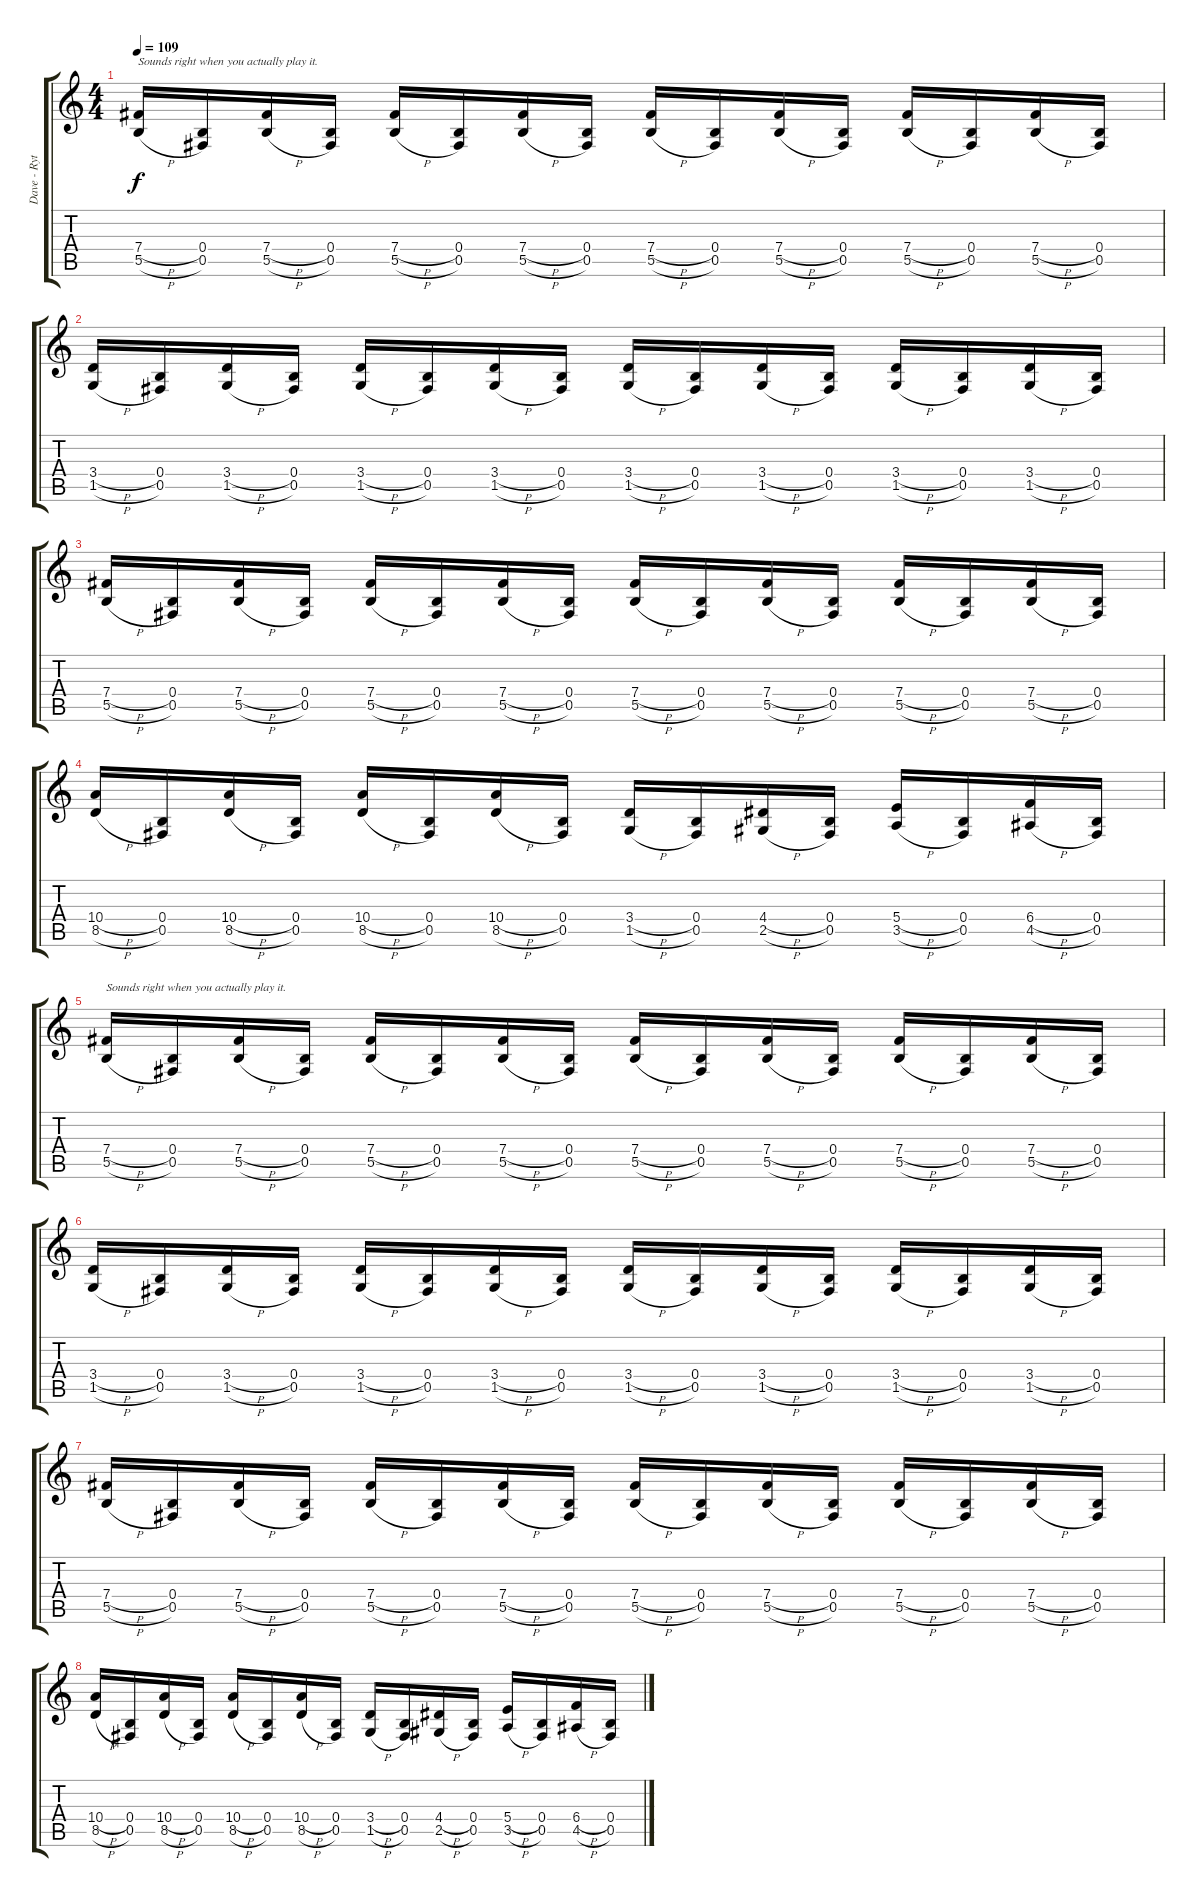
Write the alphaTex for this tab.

\track ("Dave - Rythm" "Dave - Ryt") {instrument distortionguitar}
\staff {score tabs}
\tuning (Db4 Ab3 E3 B2 Gb2 B1) {hide}
\ts (4 4)
\tempo 109
\clef g2
\ks c
(7.4{h} 5.5{h}).16{txt "Sounds right when you actually play it. " dy f} (0.4 0.5).16 (7.4{h} 5.5{h}).16 (0.4 0.5).16 (7.4{h} 5.5{h}).16 (0.4 0.5).16 (7.4{h} 5.5{h}).16 (0.4 0.5).16 (7.4{h} 5.5{h}).16 (0.4 0.5).16 (7.4{h} 5.5{h}).16 (0.4 0.5).16 (7.4{h} 5.5{h}).16 (0.4 0.5).16 (7.4{h} 5.5{h}).16 (0.4 0.5).16 |
(3.4{h} 1.5{h}).16 (0.4 0.5).16 (3.4{h} 1.5{h}).16 (0.4 0.5).16 (3.4{h} 1.5{h}).16 (0.4 0.5).16 (3.4{h} 1.5{h}).16 (0.4 0.5).16 (3.4{h} 1.5{h}).16 (0.4 0.5).16 (3.4{h} 1.5{h}).16 (0.4 0.5).16 (3.4{h} 1.5{h}).16 (0.4 0.5).16 (3.4{h} 1.5{h}).16 (0.4 0.5).16 |
(7.4{h} 5.5{h}).16 (0.4 0.5).16 (7.4{h} 5.5{h}).16 (0.4 0.5).16 (7.4{h} 5.5{h}).16 (0.4 0.5).16 (7.4{h} 5.5{h}).16 (0.4 0.5).16 (7.4{h} 5.5{h}).16 (0.4 0.5).16 (7.4{h} 5.5{h}).16 (0.4 0.5).16 (7.4{h} 5.5{h}).16 (0.4 0.5).16 (7.4{h} 5.5{h}).16 (0.4 0.5).16 |
(10.4{h} 8.5{h}).16 (0.4 0.5).16 (10.4{h} 8.5{h}).16 (0.4 0.5).16 (10.4{h} 8.5{h}).16 (0.4 0.5).16 (10.4{h} 8.5{h}).16 (0.4 0.5).16 (3.4{h} 1.5{h}).16 (0.4 0.5).16 (4.4{h} 2.5{h}).16 (0.4 0.5).16 (5.4{h} 3.5{h}).16 (0.4 0.5).16 (6.4{h} 4.5{h}).16 (0.4 0.5).16 |
(7.4{h} 5.5{h}).16{txt "Sounds right when you actually play it. "} (0.4 0.5).16 (7.4{h} 5.5{h}).16 (0.4 0.5).16 (7.4{h} 5.5{h}).16 (0.4 0.5).16 (7.4{h} 5.5{h}).16 (0.4 0.5).16 (7.4{h} 5.5{h}).16 (0.4 0.5).16 (7.4{h} 5.5{h}).16 (0.4 0.5).16 (7.4{h} 5.5{h}).16 (0.4 0.5).16 (7.4{h} 5.5{h}).16 (0.4 0.5).16 |
(3.4{h} 1.5{h}).16 (0.4 0.5).16 (3.4{h} 1.5{h}).16 (0.4 0.5).16 (3.4{h} 1.5{h}).16 (0.4 0.5).16 (3.4{h} 1.5{h}).16 (0.4 0.5).16 (3.4{h} 1.5{h}).16 (0.4 0.5).16 (3.4{h} 1.5{h}).16 (0.4 0.5).16 (3.4{h} 1.5{h}).16 (0.4 0.5).16 (3.4{h} 1.5{h}).16 (0.4 0.5).16 |
(7.4{h} 5.5{h}).16 (0.4 0.5).16 (7.4{h} 5.5{h}).16 (0.4 0.5).16 (7.4{h} 5.5{h}).16 (0.4 0.5).16 (7.4{h} 5.5{h}).16 (0.4 0.5).16 (7.4{h} 5.5{h}).16 (0.4 0.5).16 (7.4{h} 5.5{h}).16 (0.4 0.5).16 (7.4{h} 5.5{h}).16 (0.4 0.5).16 (7.4{h} 5.5{h}).16 (0.4 0.5).16 |
(10.4{h} 8.5{h}).16 (0.4 0.5).16 (10.4{h} 8.5{h}).16 (0.4 0.5).16 (10.4{h} 8.5{h}).16 (0.4 0.5).16 (10.4{h} 8.5{h}).16 (0.4 0.5).16 (3.4{h} 1.5{h}).16 (0.4 0.5).16 (4.4{h} 2.5{h}).16 (0.4 0.5).16 (5.4{h} 3.5{h}).16 (0.4 0.5).16 (6.4{h} 4.5{h}).16 (0.4 0.5).16
